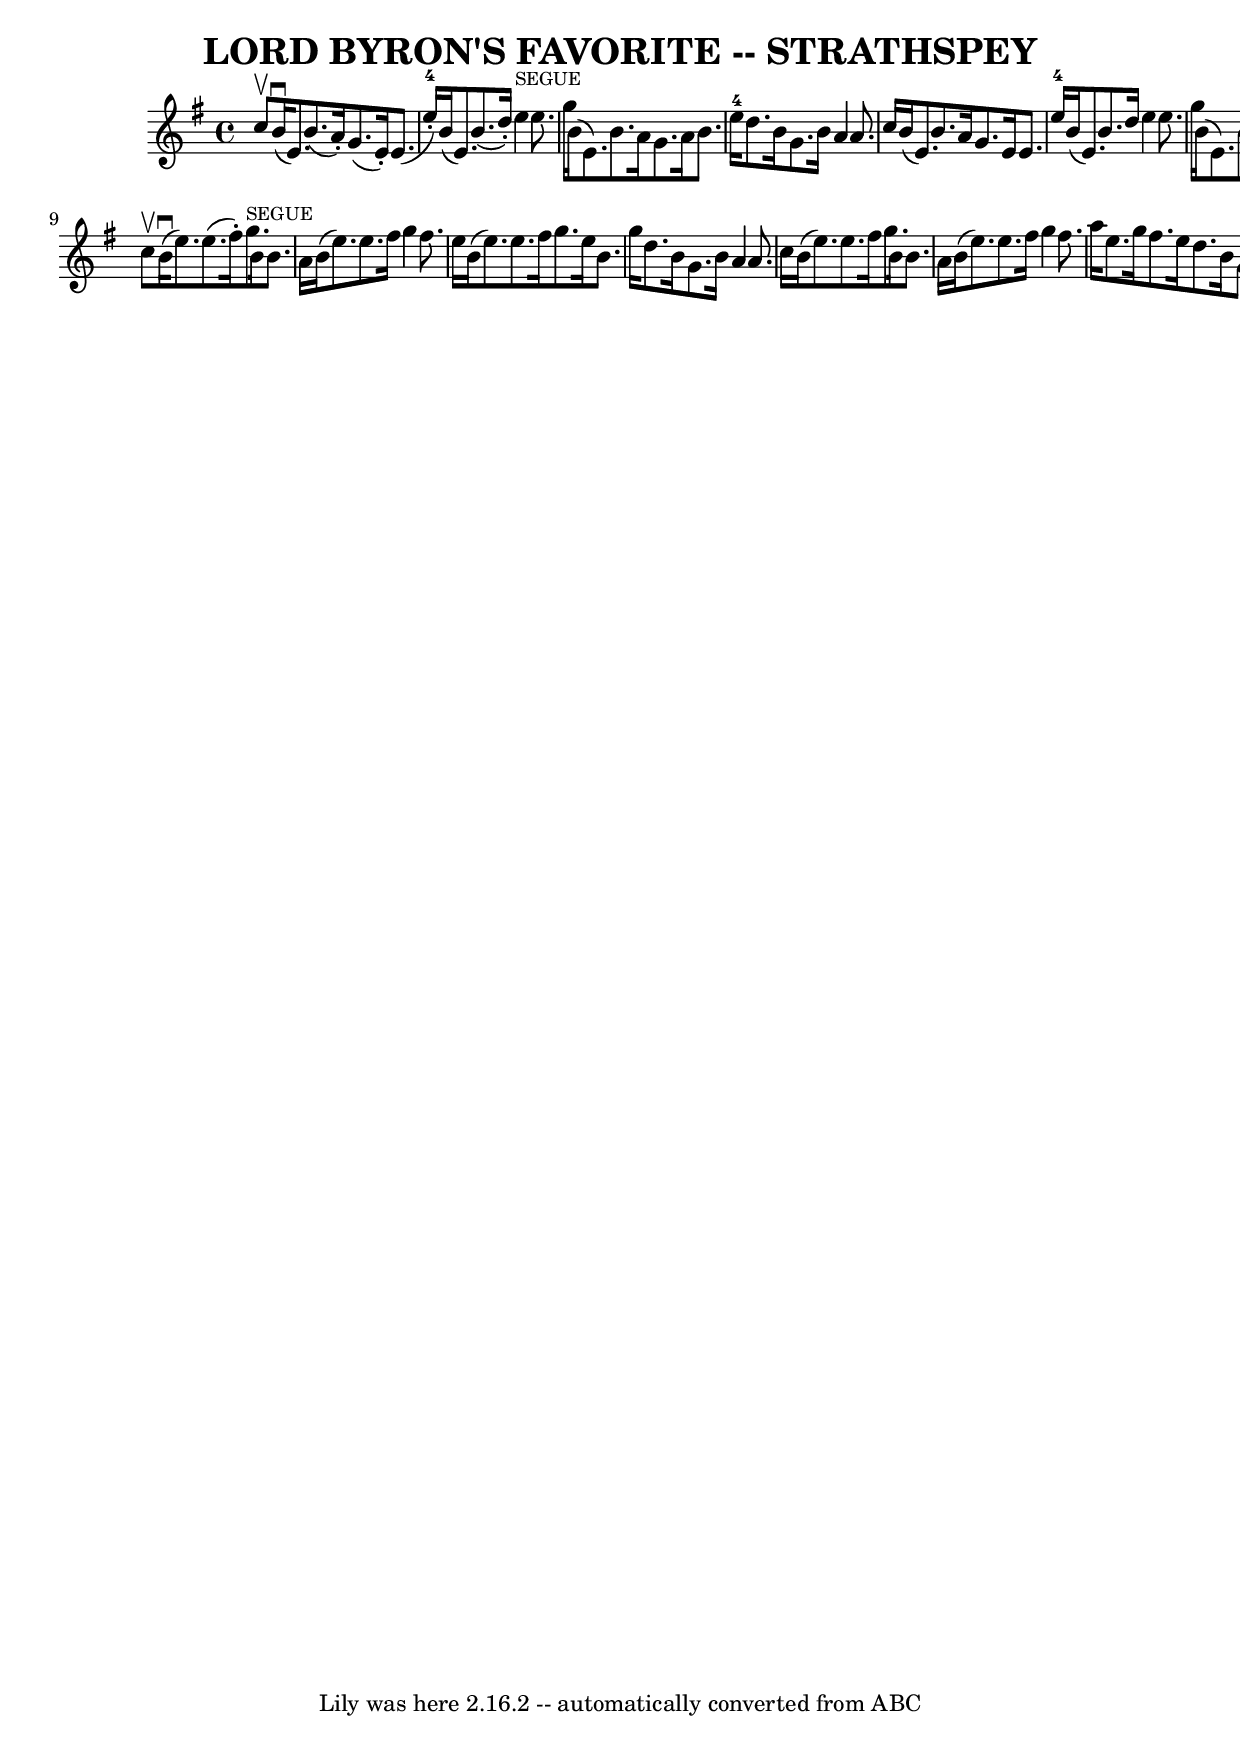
\version "2.7.40"
\include "Mammoth.ily"
\header {
	%% book = "Ryan's Mammoth Collection of Fiddle Tunes"
	composer = ""
	crossRefNumber = "1"
	footnotes = ""
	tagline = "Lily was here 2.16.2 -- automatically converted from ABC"
	title = "LORD BYRON'S FAVORITE -- STRATHSPEY"
}
voicedefault =  {


 \override Staff.TimeSignature #'style = #'C
 \time 4/4 
\key e \minor c''8^\upbow   |
 b'16 (^\downbow e'8. 
) b'8. (a'16 -.) g'8. (e'16 -.) e'8. (e''16-4-.)   
|
 b'16 (e'8.) b'8. (d''16 -.) e''4^\segue e''8.   
 g''16    |
 b'16 (e'8.) b'8. a'16 g'8. a'16 b'8. 
 e''16-4   |
 d''8. b'16 g'8. b'16 a'4 a'8.    
c''16    |
 b'16 (e'8.) b'8. a'16 g'8. e'16 e'8.  
 e''16-4   |
 b'16 (e'8.) b'8. d''16 e''4 e''8.    
g''16    |
 b'16 (e'8.) b'8. a'16 g'8. a'16 b'8.  
 e''16-4   |
 d''8. b'16 g'8. b'16 a'4 a'8    
\bar "|." c''8^\upbow   |
 b'16 (^\downbow e''8.) e''8. 
(fis''16 -.) g''8.^\segue b'16 b'8. a'16    |
 b'16 
(e''8.) e''8. fis''16 g''4 fis''8. e''16    |
     
b'16 (e''8.) e''8. fis''16 g''8. e''16 b'8. g''16    
|
 d''8. b'16 g'8. b'16 a'4 a'8. c''16    |
    
 b'16 (e''8.) e''8. fis''16 g''8. b'16 b'8. a'16    
|
 b'16 (e''8.) e''8. fis''16 g''4 fis''8. a''16    
|
 e''8. g''16 fis''8. e''16 d''8. b'16 g'8.    
b'16    |
 d''16 (b'8.) g''8. b'16 a'4 a'8    
\bar "|."   
}

\score{
    <<

	\context Staff="default"
	{
	    \voicedefault 
	}

    >>
	\layout {
	}
	\midi {}
}
